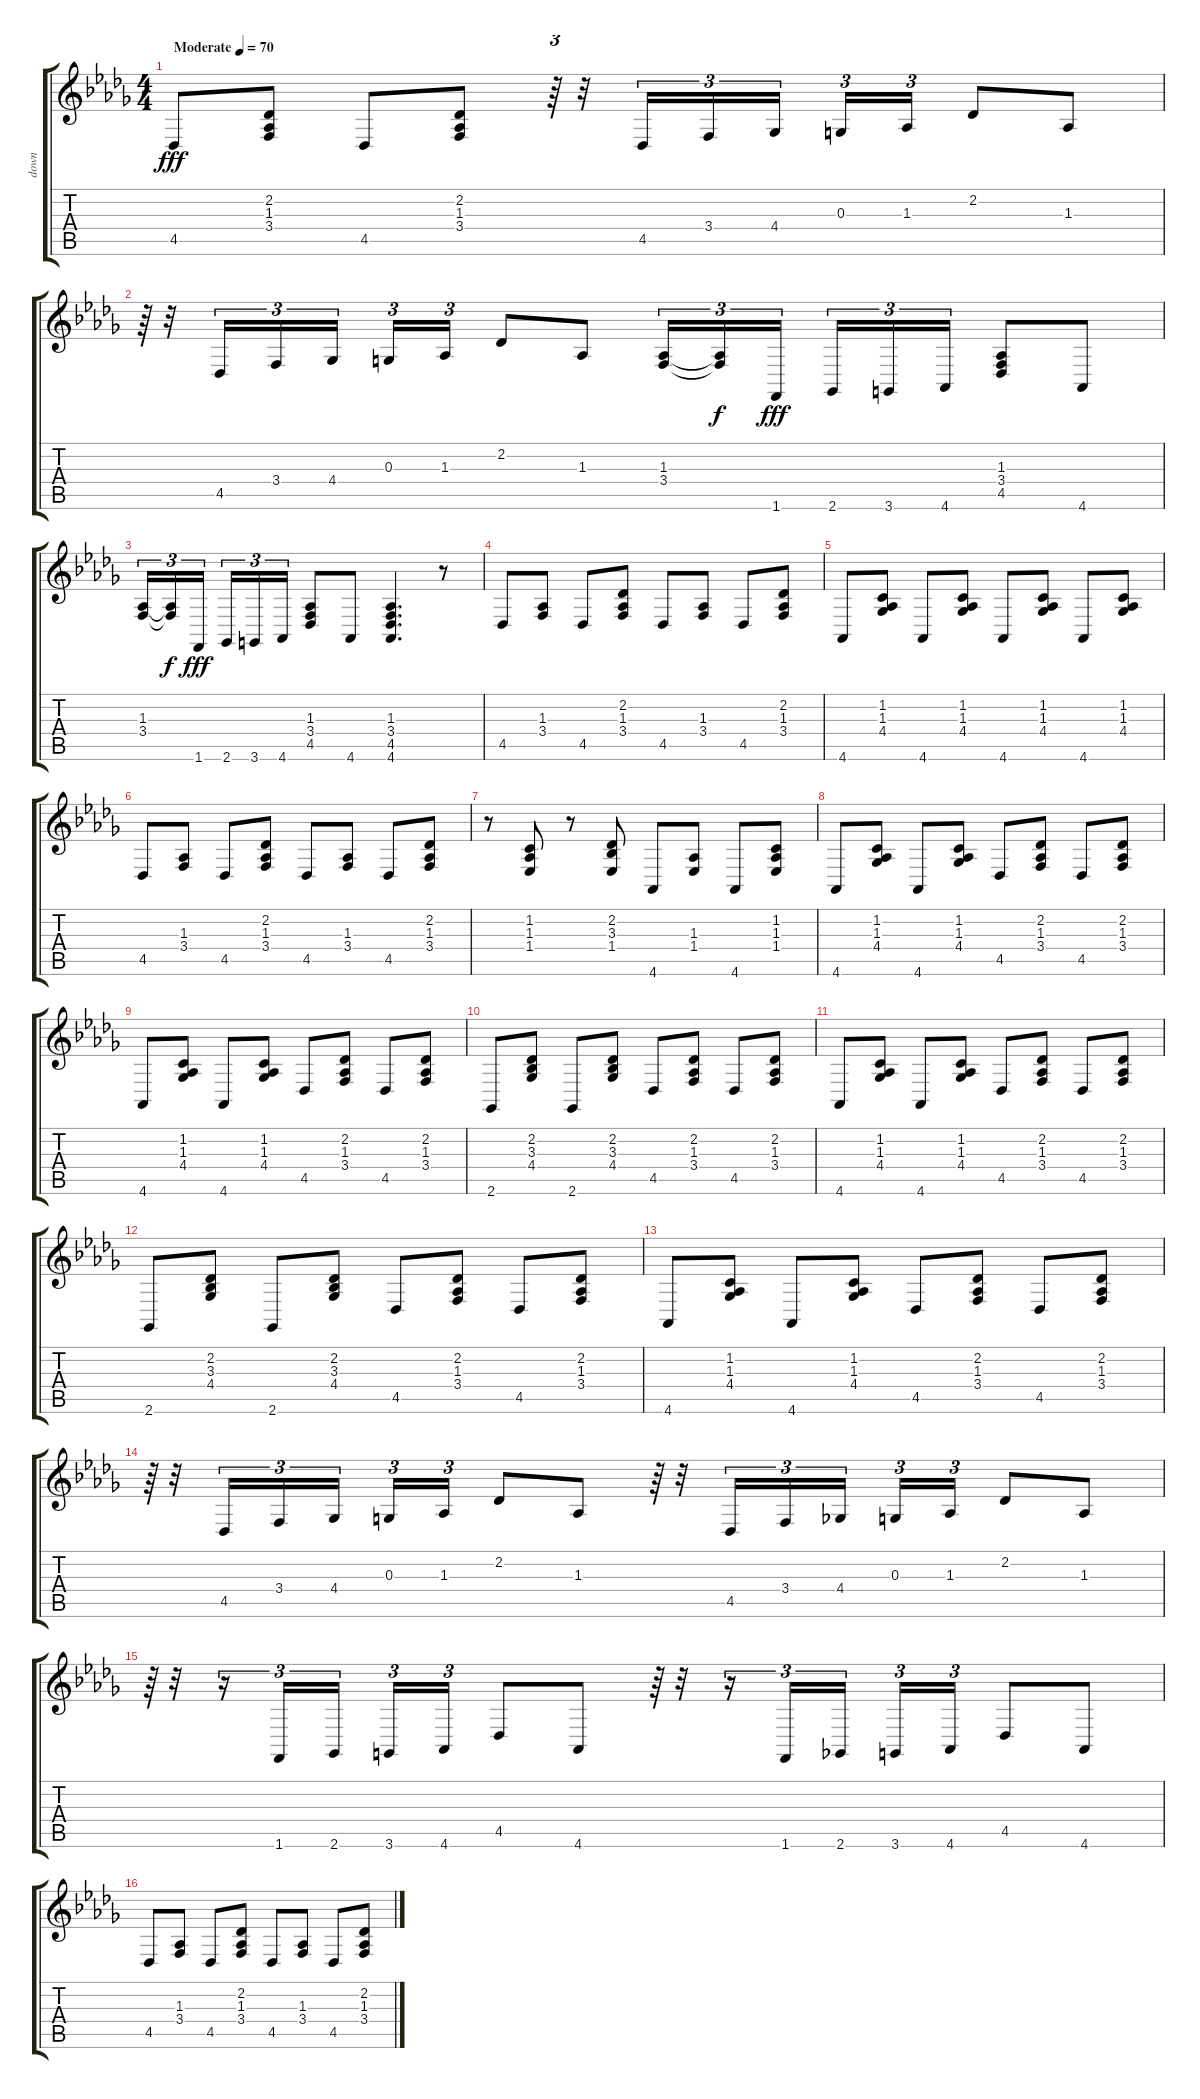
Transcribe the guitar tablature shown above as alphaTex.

\track ("down" "down") {instrument acousticgrandpiano}
\staff {score tabs}
\tuning (E4 B3 G3 D3 A2 E2) {hide}
\ts (4 4)
\tempo (70 "Moderate")
\clef g2
\ks db
4.5.8{dy fff instrument acousticgrandpiano} (2.2 1.3 3.4).8 4.5.8 (2.2 1.3 3.4).8 r.64{tu (3 2)} r.32 4.5.16{tu (3 2)} 3.4.16{tu (3 2)} 4.4.16{tu (3 2) beam splitsecondary} 0.3.16{tu (3 2)} 1.3.16{tu (3 2)} 2.2.8 1.3.8 |
r.64{tu (3 2)} r.32 4.5.16{tu (3 2)} 3.4.16{tu (3 2)} 4.4.16{tu (3 2) beam splitsecondary} 0.3.16{tu (3 2)} 1.3.16{tu (3 2)} 2.2.8 1.3.8 (1.3 3.4).16{tu (3 2)} (1.3{t} 3.4{t}).16{tu (3 2) dy f} 1.6.16{tu (3 2) dy fff beam splitsecondary} 2.6.16{tu (3 2)} 3.6.16{tu (3 2)} 4.6.16{tu (3 2)} (1.3 3.4 4.5).8 4.6.8 |
(1.3 3.4).16{tu (3 2)} (1.3{t} 3.4{t}).16{tu (3 2) dy f} 1.6.16{tu (3 2) dy fff beam splitsecondary} 2.6.16{tu (3 2)} 3.6.16{tu (3 2)} 4.6.16{tu (3 2)} (1.3 3.4 4.5).8 4.6.8 (1.3 3.4 4.5 4.6).4{d} r.8 |
4.5.8 (1.3 3.4).8 4.5.8 (2.2 1.3 3.4).8 4.5.8 (1.3 3.4).8 4.5.8 (2.2 1.3 3.4).8 |
4.6.8 (1.2 1.3 4.4).8 4.6.8 (1.2 1.3 4.4).8 4.6.8 (1.2 1.3 4.4).8 4.6.8 (1.2 1.3 4.4).8 |
4.5.8 (1.3 3.4).8 4.5.8 (2.2 1.3 3.4).8 4.5.8 (1.3 3.4).8 4.5.8 (2.2 1.3 3.4).8 |
r.8 (1.2 1.3 1.4).8 r.8 (2.2 3.3 1.4).8 4.6.8 (1.3 1.4).8 4.6.8 (1.2 1.3 1.4).8 |
4.6.8 (1.2 1.3 4.4).8 4.6.8 (1.2 1.3 4.4).8 4.5.8 (2.2 1.3 3.4).8 4.5.8 (2.2 1.3 3.4).8 |
4.6.8 (1.2 1.3 4.4).8 4.6.8 (1.2 1.3 4.4).8 4.5.8 (2.2 1.3 3.4).8 4.5.8 (2.2 1.3 3.4).8 |
2.6.8 (2.2 3.3 4.4).8 2.6.8 (2.2 3.3 4.4).8 4.5.8 (2.2 1.3 3.4).8 4.5.8 (2.2 1.3 3.4).8 |
4.6.8 (1.2 1.3 4.4).8 4.6.8 (1.2 1.3 4.4).8 4.5.8 (2.2 1.3 3.4).8 4.5.8 (2.2 1.3 3.4).8 |
2.6.8 (2.2 3.3 4.4).8 2.6.8 (2.2 3.3 4.4).8 4.5.8 (2.2 1.3 3.4).8 4.5.8 (2.2 1.3 3.4).8 |
4.6.8 (1.2 1.3 4.4).8 4.6.8 (1.2 1.3 4.4).8 4.5.8 (2.2 1.3 3.4).8 4.5.8 (2.2 1.3 3.4).8 |
r.64{tu (3 2)} r.32 4.5.16{tu (3 2)} 3.4.16{tu (3 2)} 4.4.16{tu (3 2) beam splitsecondary} 0.3.16{tu (3 2)} 1.3.16{tu (3 2)} 2.2.8 1.3.8 r.64{tu (3 2)} r.32 4.5.16{tu (3 2)} 3.4.16{tu (3 2)} 4.4.16{tu (3 2) beam splitsecondary} 0.3.16{tu (3 2)} 1.3.16{tu (3 2)} 2.2.8 1.3.8 |
r.64{tu (3 2)} r.32 r.16{tu (3 2)} 1.6.16{tu (3 2)} 2.6.16{tu (3 2) beam splitsecondary} 3.6.16{tu (3 2)} 4.6.16{tu (3 2)} 4.5.8 4.6.8 r.64{tu (3 2)} r.32 r.16{tu (3 2)} 1.6.16{tu (3 2)} 2.6.16{tu (3 2) beam splitsecondary} 3.6.16{tu (3 2)} 4.6.16{tu (3 2)} 4.5.8 4.6.8 |
4.5.8 (1.3 3.4).8 4.5.8 (2.2 1.3 3.4).8 4.5.8 (1.3 3.4).8 4.5.8 (2.2 1.3 3.4).8
